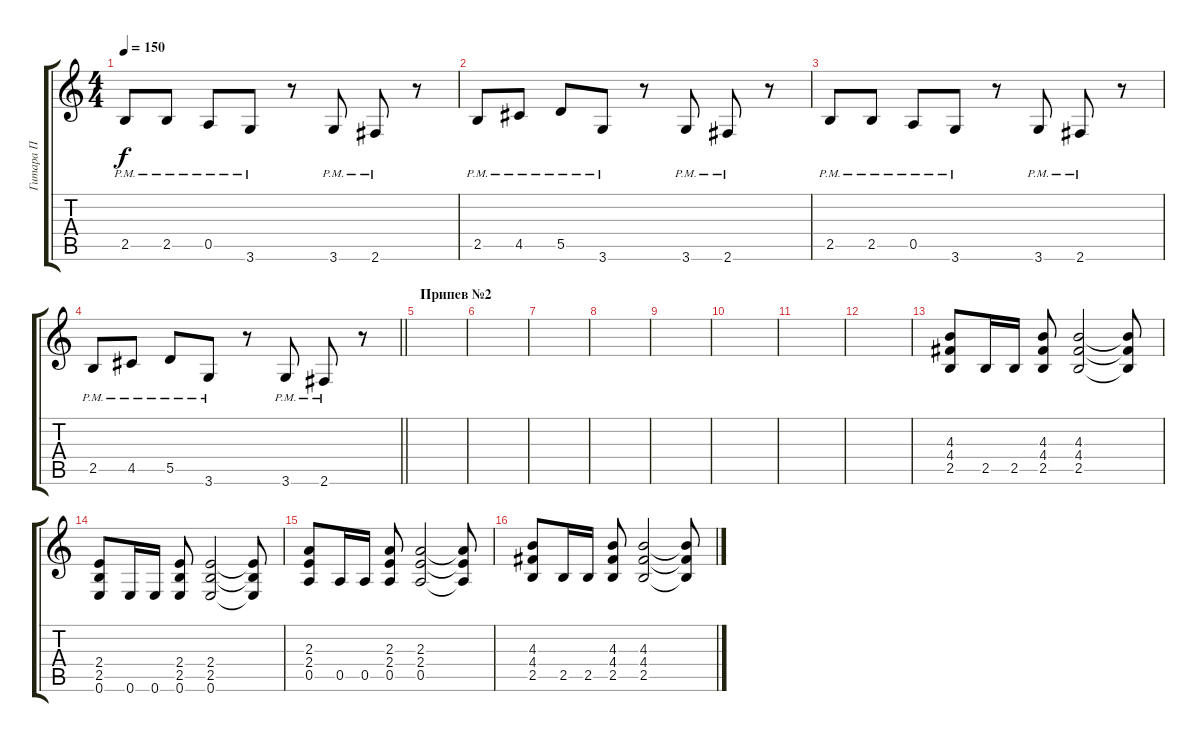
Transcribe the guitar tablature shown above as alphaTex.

\track ("Гитара П" "Гитара П") {instrument overdrivenguitar}
\staff {score tabs}
\tuning (E4 B3 G3 D3 A2 E2) {hide}
\ts (4 4)
\tempo 150
\clef g2
\ks c
2.5{pm}.8{dy f} 2.5{pm}.8 0.5{pm}.8 3.6{pm}.8 r.8 3.6{pm}.8 2.6{pm}.8 r.8 |
2.5{pm}.8 4.5{pm}.8 5.5{pm}.8 3.6{pm}.8 r.8 3.6{pm}.8 2.6{pm}.8 r.8 |
2.5{pm}.8 2.5{pm}.8 0.5{pm}.8 3.6{pm}.8 r.8 3.6{pm}.8 2.6{pm}.8 r.8 |
\barLineRight lightlight
2.5{pm}.8 4.5{pm}.8 5.5{pm}.8 3.6{pm}.8 r.8 3.6{pm}.8 2.6{pm}.8 r.8 |
\section ("" "Припев №2")
|
|
|
|
|
|
|
|
(4.3 4.4 2.5).8{volume 9} 2.5.16 2.5.16 (4.3 4.4 2.5).8 (4.3 4.4 2.5).2 (4.3{t} 4.4{t} 2.5{t}).8 |
(2.4 2.5 0.6).8 0.6.16 0.6.16 (2.4 2.5 0.6).8 (2.4 2.5 0.6).2 (2.4{t} 2.5{t} 0.6{t}).8 |
(2.3 2.4 0.5).8 0.5.16 0.5.16 (2.3 2.4 0.5).8 (2.3 2.4 0.5).2 (2.3{t} 2.4{t} 0.5{t}).8 |
(4.3 4.4 2.5).8 2.5.16 2.5.16 (4.3 4.4 2.5).8 (4.3 4.4 2.5).2 (4.3{t} 4.4{t} 2.5{t}).8
